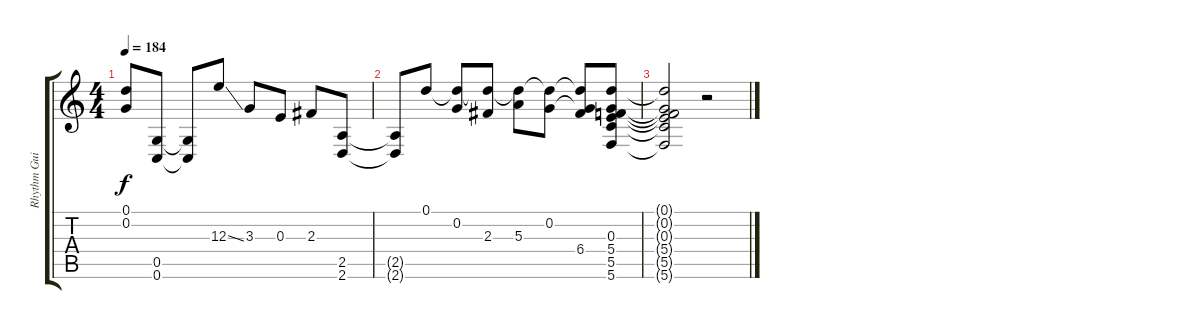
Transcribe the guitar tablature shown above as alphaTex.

\track ("Rhythm Guitar" "Rhythm Gui") {instrument overdrivenguitar}
\staff {score tabs}
\tuning (D4 G3 E3 C3 G2 C2) {hide}
\ts (4 4)
\tempo 184
\clef g2
\ks c
(0.1{t} 0.2{t}).8{dy f} (0.5 0.6).8 (0.5{t} 0.6{t}).8 12.3{ss}.8 3.3.8 0.3.8 2.3.8 (2.5 2.6).8 |
(2.5{t} 2.6{t}).8 0.1.8 (0.1{t} 0.2).8 (0.1{t} 2.3).8 (0.1{t} 5.3).8 (0.1{t} 0.2).8 (0.1{t} 0.2{t} 6.4).8 (0.1{t} 0.2{t} 0.3 5.4 5.5 5.6).8 |
(0.1{t} 0.2{t} 0.3{t} 5.4{t} 5.5{t} 5.6{t}).2 r.2
